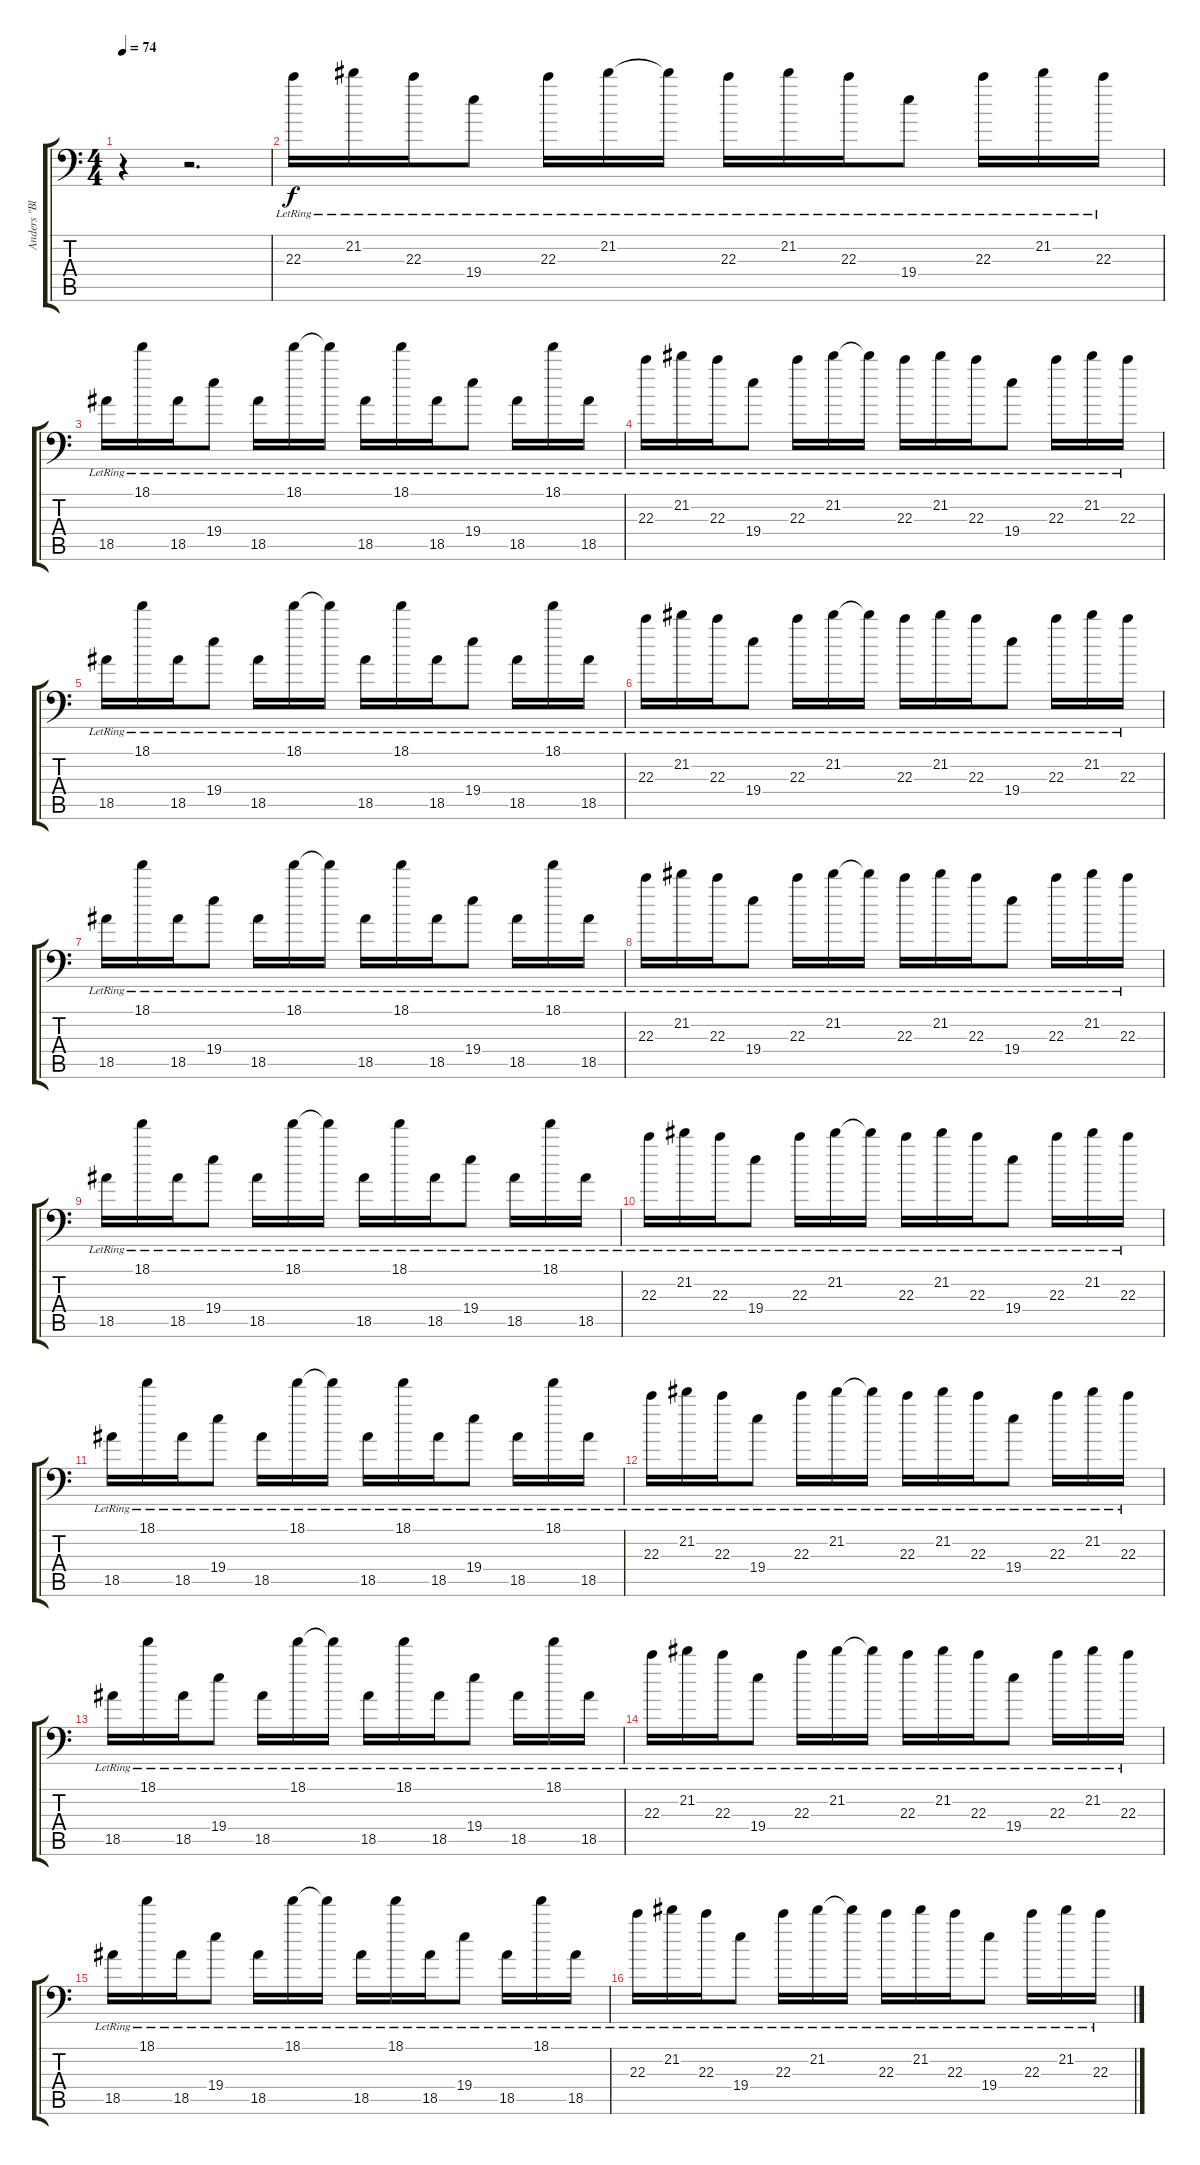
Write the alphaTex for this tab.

\track ("Anders \"Blakkheim\" Nyström" "Anders \"Bl") {instrument acousticguitarsteel}
\staff {score tabs}
\tuning (B3 Gb3 D3 A2 E2 A1) {hide}
\ts (4 4)
\tempo 74
\clef f4
\ks c
r.4{dy f} r.2{d} |
22.3{lr}.16 21.2{lr}.16 22.3{lr}.16 19.4{lr}.8 22.3{lr}.16 21.2{lr}.16 21.2{lr t}.16 22.3{lr}.16 21.2{lr}.16 22.3{lr}.16 19.4{lr}.8 22.3{lr}.16 21.2{lr}.16 22.3{lr}.16 |
18.5{lr}.16 18.1{lr}.16 18.5{lr}.16 19.4{lr}.8 18.5{lr}.16 18.1{lr}.16 18.1{lr t}.16 18.5{lr}.16 18.1{lr}.16 18.5{lr}.16 19.4{lr}.8 18.5{lr}.16 18.1{lr}.16 18.5{lr}.16 |
22.3{lr}.16 21.2{lr}.16 22.3{lr}.16 19.4{lr}.8 22.3{lr}.16 21.2{lr}.16 21.2{lr t}.16 22.3{lr}.16 21.2{lr}.16 22.3{lr}.16 19.4{lr}.8 22.3{lr}.16 21.2{lr}.16 22.3{lr}.16 |
18.5{lr}.16 18.1{lr}.16 18.5{lr}.16 19.4{lr}.8 18.5{lr}.16 18.1{lr}.16 18.1{lr t}.16 18.5{lr}.16 18.1{lr}.16 18.5{lr}.16 19.4{lr}.8 18.5{lr}.16 18.1{lr}.16 18.5{lr}.16 |
22.3{lr}.16 21.2{lr}.16 22.3{lr}.16 19.4{lr}.8 22.3{lr}.16 21.2{lr}.16 21.2{lr t}.16 22.3{lr}.16 21.2{lr}.16 22.3{lr}.16 19.4{lr}.8 22.3{lr}.16 21.2{lr}.16 22.3{lr}.16 |
18.5{lr}.16 18.1{lr}.16 18.5{lr}.16 19.4{lr}.8 18.5{lr}.16 18.1{lr}.16 18.1{lr t}.16 18.5{lr}.16 18.1{lr}.16 18.5{lr}.16 19.4{lr}.8 18.5{lr}.16 18.1{lr}.16 18.5{lr}.16 |
22.3{lr}.16 21.2{lr}.16 22.3{lr}.16 19.4{lr}.8 22.3{lr}.16 21.2{lr}.16 21.2{lr t}.16 22.3{lr}.16 21.2{lr}.16 22.3{lr}.16 19.4{lr}.8 22.3{lr}.16 21.2{lr}.16 22.3{lr}.16 |
18.5{lr}.16 18.1{lr}.16 18.5{lr}.16 19.4{lr}.8 18.5{lr}.16 18.1{lr}.16 18.1{lr t}.16 18.5{lr}.16 18.1{lr}.16 18.5{lr}.16 19.4{lr}.8 18.5{lr}.16 18.1{lr}.16 18.5{lr}.16 |
22.3{lr}.16 21.2{lr}.16 22.3{lr}.16 19.4{lr}.8 22.3{lr}.16 21.2{lr}.16 21.2{lr t}.16 22.3{lr}.16 21.2{lr}.16 22.3{lr}.16 19.4{lr}.8 22.3{lr}.16 21.2{lr}.16 22.3{lr}.16 |
18.5{lr}.16 18.1{lr}.16 18.5{lr}.16 19.4{lr}.8 18.5{lr}.16 18.1{lr}.16 18.1{lr t}.16 18.5{lr}.16 18.1{lr}.16 18.5{lr}.16 19.4{lr}.8 18.5{lr}.16 18.1{lr}.16 18.5{lr}.16 |
22.3{lr}.16 21.2{lr}.16 22.3{lr}.16 19.4{lr}.8 22.3{lr}.16 21.2{lr}.16 21.2{lr t}.16 22.3{lr}.16 21.2{lr}.16 22.3{lr}.16 19.4{lr}.8 22.3{lr}.16 21.2{lr}.16 22.3{lr}.16 |
18.5{lr}.16 18.1{lr}.16 18.5{lr}.16 19.4{lr}.8 18.5{lr}.16 18.1{lr}.16 18.1{lr t}.16 18.5{lr}.16 18.1{lr}.16 18.5{lr}.16 19.4{lr}.8 18.5{lr}.16 18.1{lr}.16 18.5{lr}.16 |
22.3{lr}.16 21.2{lr}.16 22.3{lr}.16 19.4{lr}.8 22.3{lr}.16 21.2{lr}.16 21.2{lr t}.16 22.3{lr}.16 21.2{lr}.16 22.3{lr}.16 19.4{lr}.8 22.3{lr}.16 21.2{lr}.16 22.3{lr}.16 |
18.5{lr}.16 18.1{lr}.16 18.5{lr}.16 19.4{lr}.8 18.5{lr}.16 18.1{lr}.16 18.1{lr t}.16 18.5{lr}.16 18.1{lr}.16 18.5{lr}.16 19.4{lr}.8 18.5{lr}.16 18.1{lr}.16 18.5{lr}.16 |
22.3{lr}.16 21.2{lr}.16 22.3{lr}.16 19.4{lr}.8 22.3{lr}.16 21.2{lr}.16 21.2{lr t}.16 22.3{lr}.16 21.2{lr}.16 22.3{lr}.16 19.4{lr}.8 22.3{lr}.16 21.2{lr}.16 22.3{lr}.16
